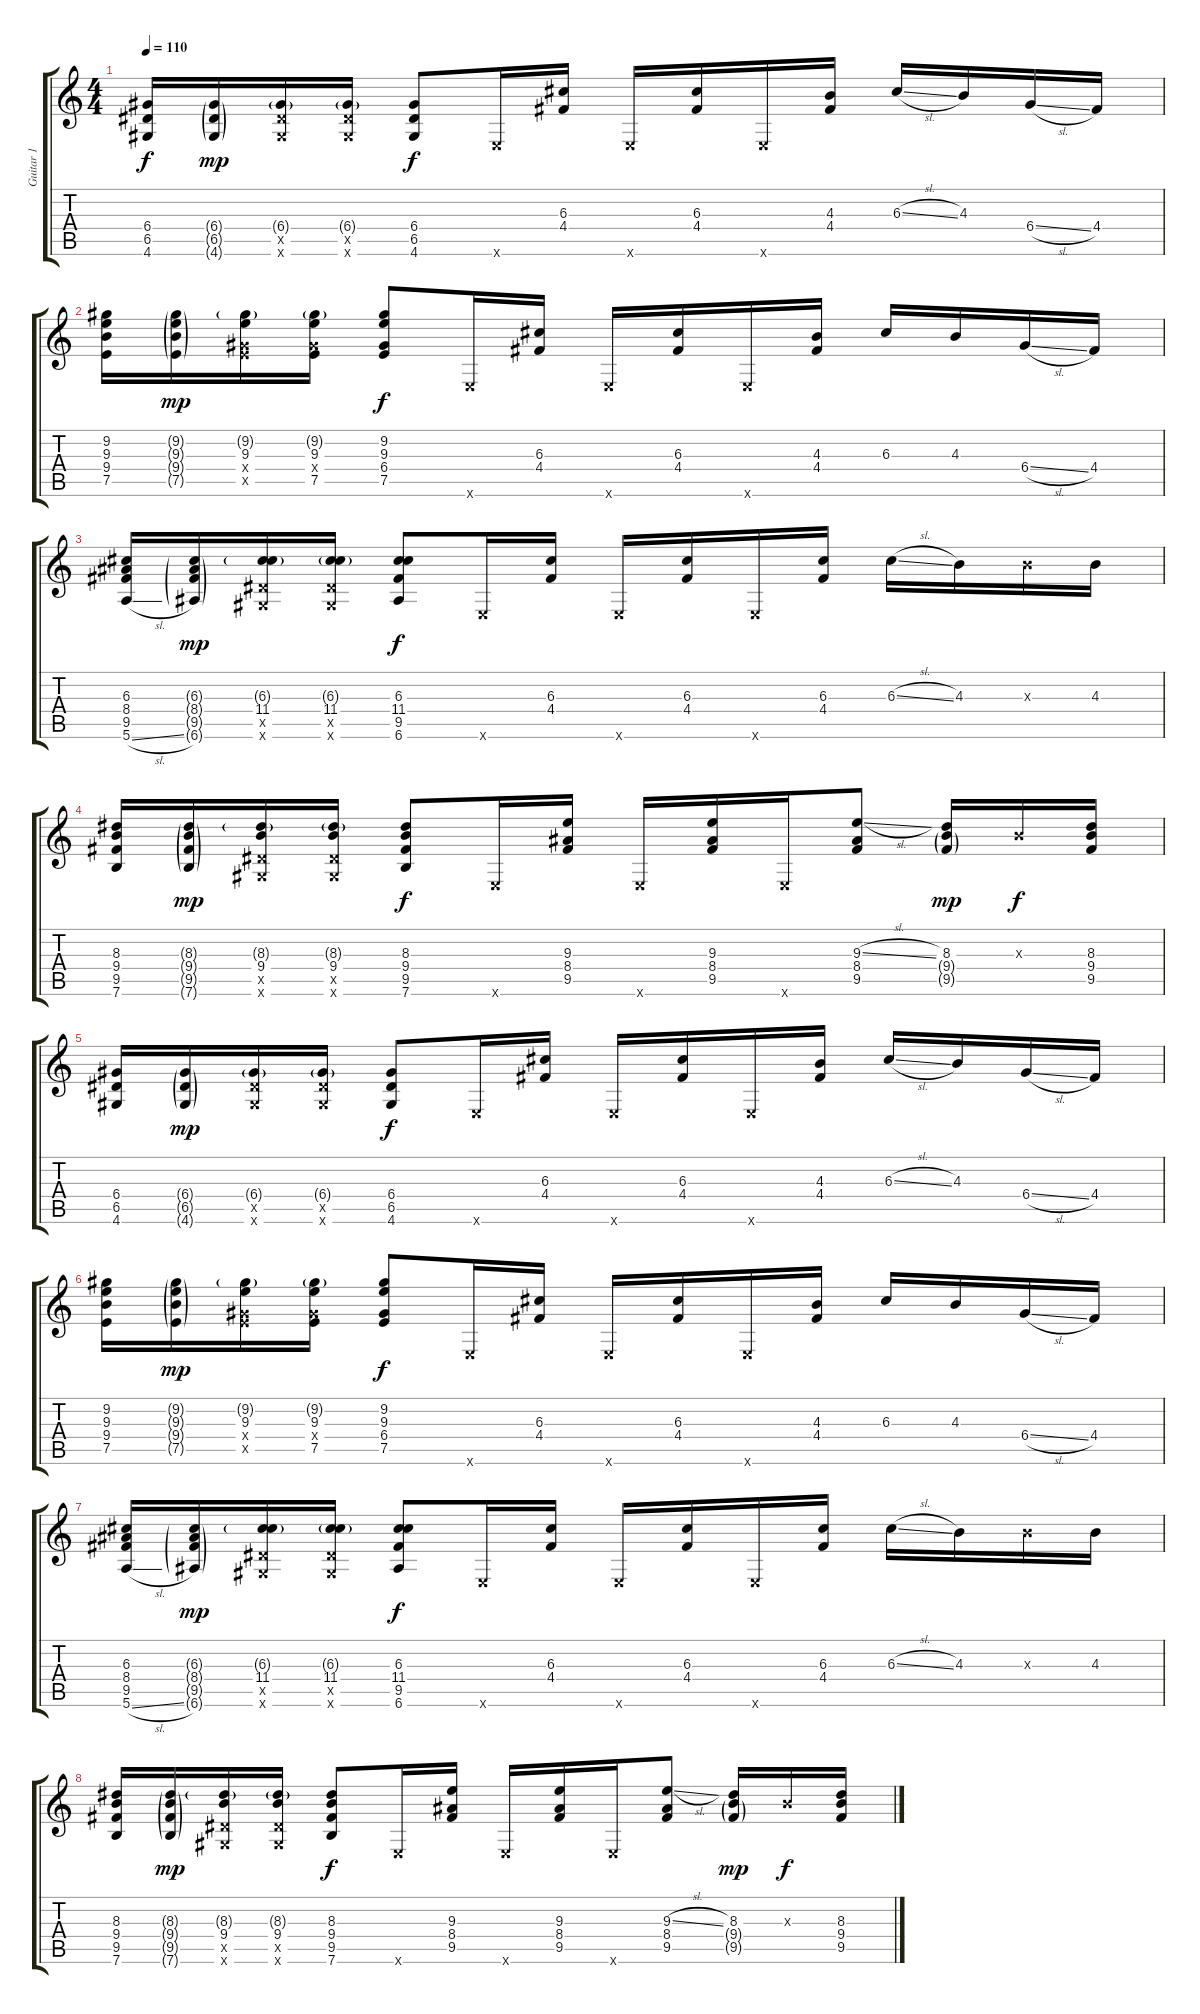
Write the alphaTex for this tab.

\track ("Guitar 1" "Guitar 1") {instrument overdrivenguitar}
\staff {score tabs}
\tuning (E4 B3 G3 D3 A2 E2) {hide}
\ts (4 4)
\tempo 110
\clef g2
\ks c
(6.4 6.5 4.6).16{dy f instrument overdrivenguitar} (6.4{g} 6.5{g} 4.6{g}).16{dy mp} (6.4{g} 6.5{x} 4.6{x}).16 (6.4{g} 6.5{x} 4.6{x}).16 (6.4 6.5 4.6).8{dy f} 0.6{x}.16 (6.3 4.4).16 0.6{x}.16 (6.3 4.4).16 0.6{x}.16 (4.3 4.4).16 6.3{sl}.16 4.3.16 6.4{sl}.16 4.4.16 |
(9.2 9.3 9.4 7.5).16 (9.2{g} 9.3{g} 9.4{g} 7.5{g}).16{dy mp} (9.2{g} 9.3 6.4{x} 7.5{x}).16 (9.2{g} 9.3 6.4{x} 7.5).16 (9.2 9.3 6.4 7.5).8{dy f} 0.6{x}.16 (6.3 4.4).16 0.6{x}.16 (6.3 4.4).16 0.6{x}.16 (4.3 4.4).16 6.3.16 4.3.16 6.4{sl}.16 4.4.16 |
(6.3 8.4 9.5 5.6{sl}).16 (6.3{g} 8.4{g} 9.5{g} 6.6{g}).16{dy mp} (6.3{g} 11.4 6.5{x} 4.6{x}).16 (6.3{g} 11.4 6.5{x} 4.6{x}).16 (6.3 11.4 9.5 6.6).8{dy f} 0.6{x}.16 (6.3 4.4).16 0.6{x}.16 (6.3 4.4).16 0.6{x}.16 (6.3 4.4).16 6.3{sl}.16 4.3.16 4.3{x}.16 4.3.16 |
(8.3 9.4 9.5 7.6).16 (8.3{g} 9.4{g} 9.5{g} 7.6{g}).16{dy mp} (8.3{g} 9.4 6.5{x} 4.6{x}).16 (8.3{g} 9.4 6.5{x} 4.6{x}).16 (8.3 9.4 9.5 7.6).8{dy f} 0.6{x}.16 (9.3 8.4 9.5).16 0.6{x}.16 (9.3 8.4 9.5).16 0.6{x}.16 (9.3{sl} 8.4 9.5).8 (8.3 9.4{g} 9.5{g}).16{dy mp} 4.3{x}.16{dy f} (8.3 9.4 9.5).16 |
(6.4 6.5 4.6).16 (6.4{g} 6.5{g} 4.6{g}).16{dy mp} (6.4{g} 6.5{x} 4.6{x}).16 (6.4{g} 6.5{x} 4.6{x}).16 (6.4 6.5 4.6).8{dy f} 0.6{x}.16 (6.3 4.4).16 0.6{x}.16 (6.3 4.4).16 0.6{x}.16 (4.3 4.4).16 6.3{sl}.16 4.3.16 6.4{sl}.16 4.4.16 |
(9.2 9.3 9.4 7.5).16 (9.2{g} 9.3{g} 9.4{g} 7.5{g}).16{dy mp} (9.2{g} 9.3 6.4{x} 7.5{x}).16 (9.2{g} 9.3 6.4{x} 7.5).16 (9.2 9.3 6.4 7.5).8{dy f} 0.6{x}.16 (6.3 4.4).16 0.6{x}.16 (6.3 4.4).16 0.6{x}.16 (4.3 4.4).16 6.3.16 4.3.16 6.4{sl}.16 4.4.16 |
(6.3 8.4 9.5 5.6{sl}).16 (6.3{g} 8.4{g} 9.5{g} 6.6{g}).16{dy mp} (6.3{g} 11.4 6.5{x} 4.6{x}).16 (6.3{g} 11.4 6.5{x} 4.6{x}).16 (6.3 11.4 9.5 6.6).8{dy f} 0.6{x}.16 (6.3 4.4).16 0.6{x}.16 (6.3 4.4).16 0.6{x}.16 (6.3 4.4).16 6.3{sl}.16 4.3.16 4.3{x}.16 4.3.16 |
(8.3 9.4 9.5 7.6).16 (8.3{g} 9.4{g} 9.5{g} 7.6{g}).16{dy mp} (8.3{g} 9.4 6.5{x} 4.6{x}).16 (8.3{g} 9.4 6.5{x} 4.6{x}).16 (8.3 9.4 9.5 7.6).8{dy f} 0.6{x}.16 (9.3 8.4 9.5).16 0.6{x}.16 (9.3 8.4 9.5).16 0.6{x}.16 (9.3{sl} 8.4 9.5).8 (8.3 9.4{g} 9.5{g}).16{dy mp} 4.3{x}.16{dy f} (8.3 9.4 9.5).16
